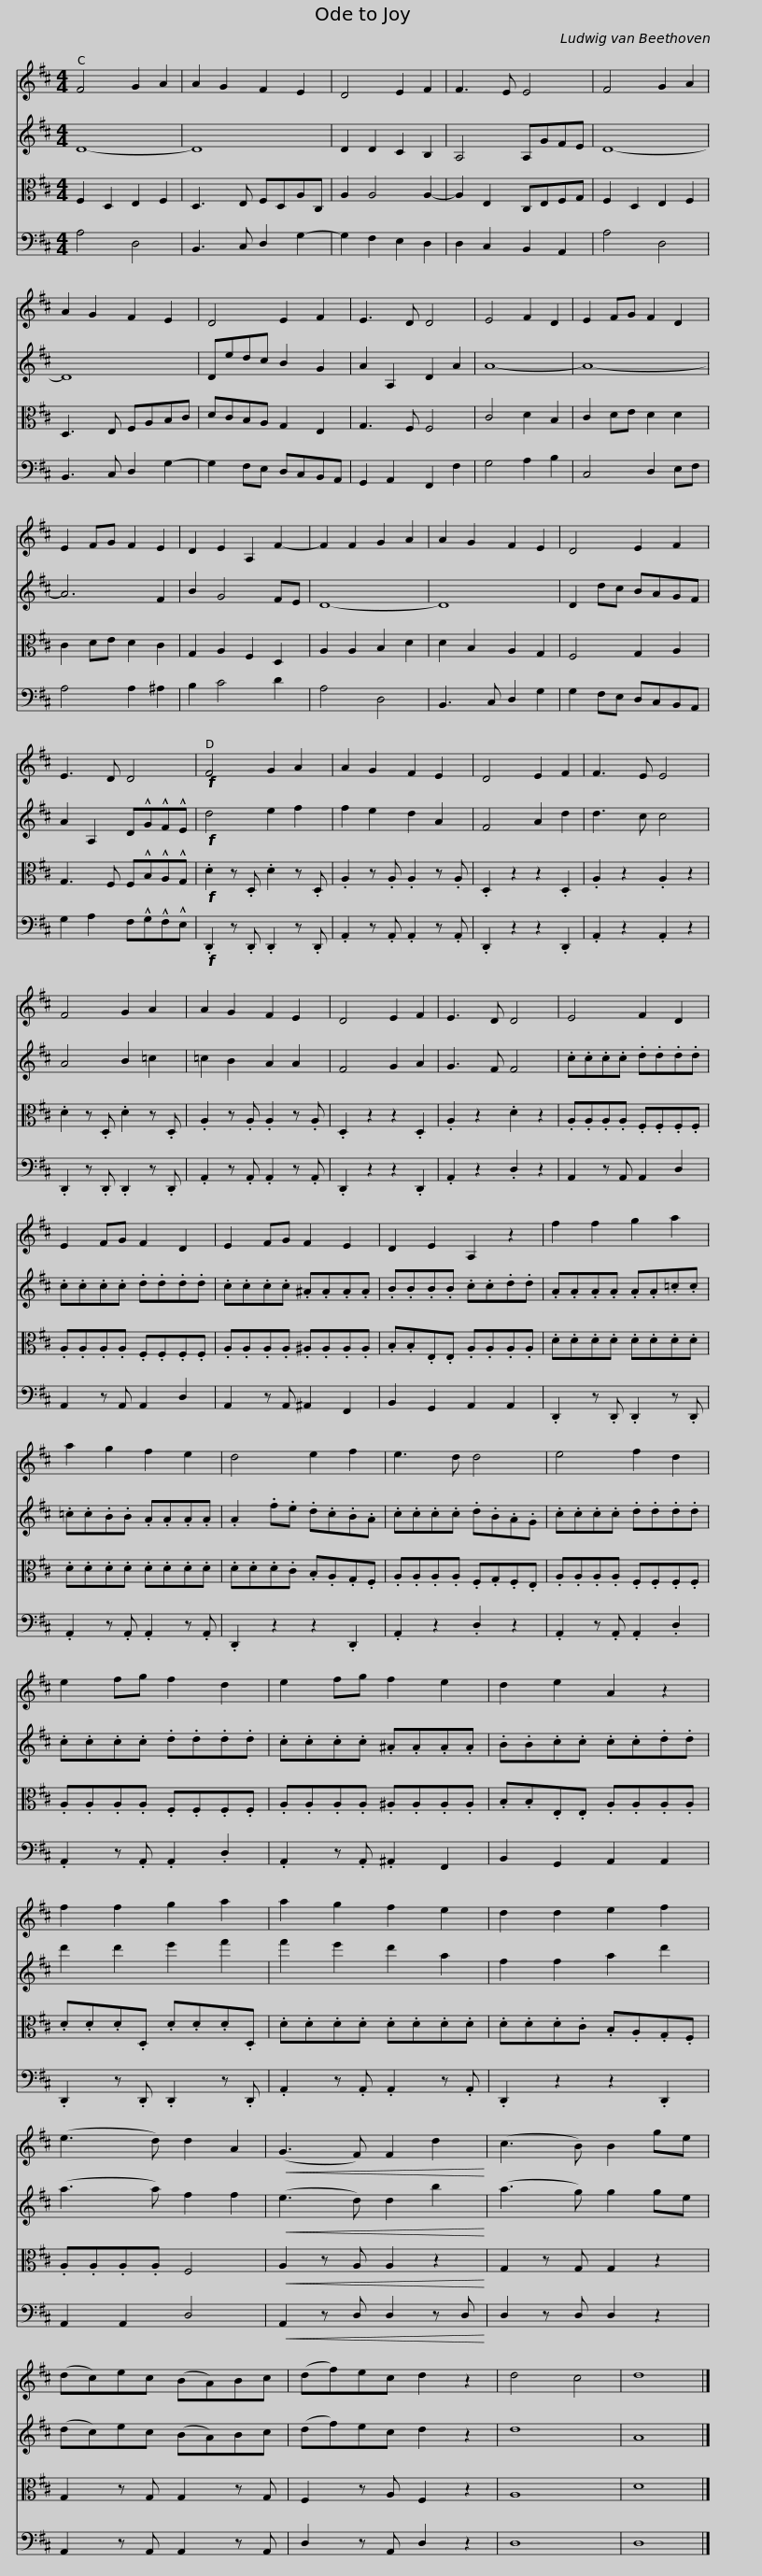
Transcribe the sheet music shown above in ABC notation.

X:1
%%score 1 2 3 4
L:1/8
M:4/4
I:linebreak $
K:D
V:1 treble
V:2 treble transpose=-12
V:3 alto
V:4 bass
V:1
 F4 G2 A2 | A2 G2 F2 E2 | D4 E2 F2 | F3 E E4 | F4 G2 A2 | %5
 A2 G2 F2 E2 |$ D4 E2 F2 | E3 D D4 | E4 F2 D2 | E2 FG F2 D2 | %10
 E2 FG F2 E2 | D2 E2 A,2 F2- | F2 F2 G2 A2 |$ A2 G2 F2 E2 | D4 E2 F2 | %15
 E3 D D4 |!f! F4 G2 A2 | A2 G2 F2 E2 | D4 E2 F2 |$ F3 E E4 | %20
 F4 G2 A2 | A2 G2 F2 E2 | D4 E2 F2 | E3 D D4 | E4 F2 D2 |$ %25
 E2 FG F2 D2 | E2 FG F2 E2 | D2 E2 A,2 z2 | f2 f2 g2 a2 | a2 g2 f2 e2 |$ %30
 d4 e2 f2 | e3 d d4 | e4 f2 d2 | e2 fg f2 d2 | e2 fg f2 e2 |$ %35
 d2 e2 A2 z2 | f2 f2 g2 a2 | a2 g2 f2 e2 | d2 d2 e2 f2 | (e3 d) d2 A2 |$ %40
!<(! (G3 F) F2 d2!<)! | (c3 B) B2 ge | (dc)ec (BA)Bc | (df)ec d2 z2 | d4 c4 | %45
 d8 |] %46
V:2
 D8- | D8 | D2 D2 C2 B,2 | A,4 A,GFE | D8- | %5
 D8 |$ Dedc B2 G2 | A2 A,2 D2 A2 | A8- | A8- | %10
 A6 F2 | B2 G4 FE | D8- |$ D8 | D2 dc BAGF | %15
 A2 A,2 D!^!G!^!F!^!E |!f! d4 e2 f2 | f2 e2 d2 A2 | F4 A2 d2 |$ d3 c c4 | %20
 A4 B2 =c2 | =c2 B2 A2 A2 | F4 G2 A2 | G3 F F4 | .c.c.c.c .d.d.d.d |$ %25
 .c.c.c.c .d.d.d.d | .c.c.c.c .^A.A.A.A | .B.B.B.B .c.c.d.d | .A.A.A.A .A.A.=c.c | .=c.c.B.B .A.A.A.A |$ %30
 .A2 .f.e .d.c.B.A | .c.c.c.c .d.B.A.G | .c.c.c.c .d.d.d.d | .c.c.c.c .d.d.d.d | .c.c.c.c .^A.A.A.A |$ %35
 .B.B.c.c .c.c.d.d | d'2 d'2 e'2 f'2 | f'2 e'2 d'2 a2 | f2 f2 a2 d'2 | (a3 a) f2 f2 |$ %40
!<(! (e3 d) d2 b2!<)! | (a3 g) g2 ge | (dc)ec (BA)Bc | (df)ec d2 z2 | d8 | %45
 A8 |] %46
V:3
 F,2 D,2 E,2 F,2 | D,3 E, F,D,A,C, | A,2 A,4 A,2- | A,2 E,2 C,E,F,G, | F,2 D,2 E,2 F,2 | %5
 D,3 E, F,A,B,C |$ DCB,A, G,2 E,2 | G,3 F, F,4 | C4 D2 B,2 | C2 DE D2 D2 | %10
 C2 DE D2 C2 | G,2 A,2 F,2 D,2 | A,2 A,2 B,2 D2 |$ D2 B,2 A,2 G,2 | F,4 G,2 A,2 | %15
 G,3 F, F,!^!B,!^!A,!^!G, |!f! .D2 z .D, .D2 z .D, | .A,2 z .A, .A,2 z .A, | .D,2 z2 z2 .D,2 |$ .A,2 z2 .A,2 z2 | %20
 .D2 z .D, .D2 z .D, | .A,2 z .A, .A,2 z .A, | .D,2 z2 z2 .D,2 | .A,2 z2 .D2 z2 | .A,.A,.A,.A, .F,.F,.F,.F, |$ %25
 .A,.A,.A,.A, .F,.F,.F,.F, | .A,.A,.A,.A, .^A,.A,.A,.A, | .B,.B,.E,.E, .A,.A,.A,.A, | .D.D.D.D .D.D.D.D | .D.D.D.D .D.D.D.D |$ %30
 .D.D.D.C .B,.A,.G,.F, | .A,.A,.A,.A, .F,.G,.F,.E, | .A,.A,.A,.A, .F,.F,.F,.F, | .A,.A,.A,.A, .F,.F,.F,.F, | .A,.A,.A,.A, .^A,.A,.A,.A, |$ %35
 .B,.B,.E,.E, .A,.A,.A,.A, | .D.D.D.D, .D.D.D.D, | .D.D.D.D .D.D.D.D | .D.D.D.C .B,.A,.G,.F, | .A,.A,.A,.A, F,4 |$ %40
!<(! A,2 z A, A,2 z2!<)! | G,2 z G, G,2 z2 | G,2 z G, G,2 z G, | F,2 z A, F,2 z2 | A,8 | %45
 D8 |] %46
V:4
 A,4 D,4 | B,,3 C, D,2 G,2- | G,2 F,2 E,2 D,2 | D,2 C,2 B,,2 A,,2 | A,4 D,4 | %5
 B,,3 C, D,2 G,2- |$ G,2 F,E, D,C,B,,A,, | G,,2 A,,2 F,,2 F,2 | G,4 A,2 B,2 | C,4 D,2 E,F, | %10
 A,4 A,2 ^A,2 | B,2 C4 D2 | A,4 D,4 |$ B,,3 C, D,2 G,2 | G,2 F,E, D,C,B,,A,, | %15
 G,2 A,2 F,!^!G,!^!F,!^!E, |!f! .D,,2 z .D,, .D,,2 z .D,, | .A,,2 z .A,, .A,,2 z .A,, | .D,,2 z2 z2 .D,,2 |$ .A,,2 z2 .A,,2 z2 | %20
 .D,,2 z .D,, .D,,2 z .D,, | .A,,2 z .A,, .A,,2 z .A,, | .D,,2 z2 z2 .D,,2 | .A,,2 z2 .D,2 z2 | A,,2 z A,, A,,2 D,2 |$ %25
 A,,2 z A,, A,,2 D,2 | A,,2 z A,, ^A,,2 F,,2 | B,,2 G,,2 A,,2 A,,2 | .D,,2 z .D,, .D,,2 z .D,, | .A,,2 z .A,, .A,,2 z .A,, |$ %30
 .D,,2 z2 z2 .D,,2 | .A,,2 z2 .D,2 z2 | .A,,2 z .A,, .A,,2 .D,2 | .A,,2 z .A,, .A,,2 .D,2 | .A,,2 z .A,, .^A,,2 F,,2 |$ %35
 B,,2 G,,2 A,,2 A,,2 | .D,,2 z .D,, .D,,2 z .D,, | .A,,2 z .A,, .A,,2 z .A,, | .D,,2 z2 z2 .D,,2 | A,,2 A,,2 D,4 |$ %40
!<(! A,,2 z D, D,2 z D,!<)! | D,2 z D, D,2 z2 | A,,2 z A,, A,,2 z A,, | D,2 z A,, D,2 z2 | D,8 | %45
 D,8 |] %46
